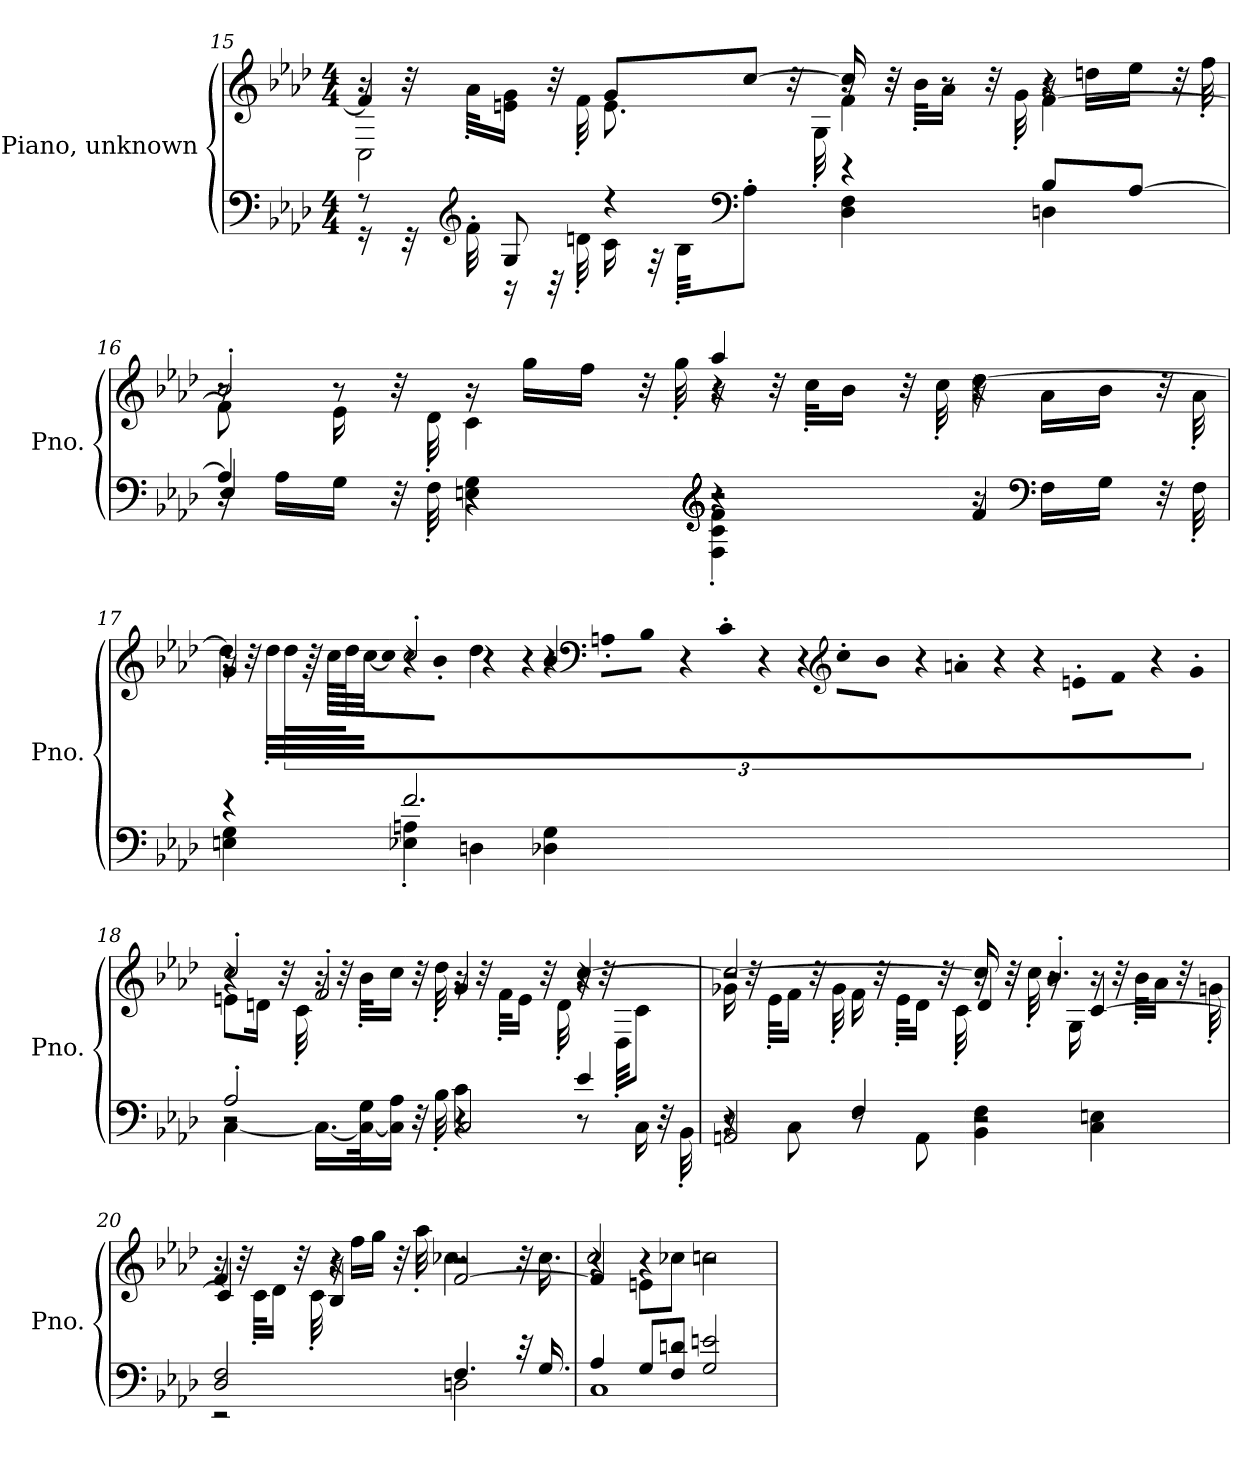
**kern	**kern
*part1	*part1
*staff2	*staff1
*I"Piano, unknown	*
*I'Pno.	*
!!LO:PB:g=z
*clefF4	*clefG2
*k[b-e-a-d-]	*k[b-e-a-d-]
*M4/4	*M4/4
=15	=15
*^	*^
*	*	*	*^
8r	16r	4f/]	16r	2C\
.	32r	.	32r	.
*clefG2	*	*	*	*
.	32f'\	.	32a-'\KLL	.
8G/	16r	.	16en\ 16g\JJ	.
.	32r	.	32r	.
.	32dn'\	.	32f'\	.
4r	16c\	8g/L	8.e\	.
.	32r	.	.	.
.	32B-'\KKL	.	.	.
*clefF4	*	*	*	*
.	8A-'\J	[8cc/J	.	.
.	.	.	32r	.
.	.	.	32G'\	.
4r	4D-\ 4F\	16cc/]	16r	4f\
.	.	16r	32r	.
.	.	.	32b-'\KLL	.
.	.	8r	16a-\JJ	.
.	.	.	32r	.
.	.	.	32g'\	.
8B-/L	4Dn\	4r	16r	[4f\
.	.	.	16ddn\LL	.
[8A-/J	.	.	16ee-\JJ	.
.	.	.	32r	.
.	.	.	32ff'\	.
!!LO:LB:g=z	!!	!!
=16	=16	=16	=16	=16
*	*^	*	*	*
4A-/]	16r	4E-/	2b-'/	8r	8f\]
.	16A-\LL	.	.	.	.
.	16G\JJ	.	.	16e-\	8r
.	32r	.	.	32r	.
.	32F'\	.	.	32d-'\	.
4r	4En\ 4G\	4r	.	16r	4c\
.	.	.	.	16gg\LL	.
.	.	.	.	16ff\JJ	.
.	.	.	.	32r	.
.	.	.	.	32gg'\	.
*clefG2	*	*	*	*	*
4r	4F\' 4c\' 4f\'	2r	4aa-/	16r	4r
.	.	.	.	32r	.
.	.	.	.	32cc'\KLL	.
.	.	.	.	16b-\JJ	.
.	.	.	.	32r	.
.	.	.	.	32cc'\	.
4f/	16r	.	4r	16r	[4dd-\
*clefF4	*	*	*	*	*
.	16F\LL	.	.	16a-\LL	.
.	16G\JJ	.	.	16b-\JJ	.
.	32r	.	.	32r	.
.	32F'\	.	.	32a-'\	.
*	*v	*v	*	*	*
!!LO:LB:g=z	!!	!!
=17	=17	=17	=17	=17
4r	4En\ 4G\	4g/	16r	4dd-\]
.	.	.	32r	.
.	.	.	32dd-'\LLL	.
.	.	.	96dd-\JJJk	.
.	.	.	96r	.
.	.	.	96cc\LLLL	.
*	*	*	*Xbrackettup	*
.	.	.	96dd-\J	.
.	.	.	[48cc\	.
.	.	.	32cc\]	.
.	.	.	32b-'\JJJ	.
2.f/	4E-X\' 4An\'	2cc'/	16r	4r
.	.	.	32r	.
*	*	*clefF4	*	*
.	.	.	32An'\KLL	.
.	.	.	16B-\JJ	.
.	.	.	32r	.
.	.	.	32c'\	.
.	4Dn\	.	16r	4F\
.	.	.	32r	.
*	*	*clefG2	*	*
.	.	.	32cc'\KLL	.
.	.	.	16b-\JJ	.
.	.	.	32r	.
.	.	.	32an'\	.
.	4D-X\ 4G\	4b-/	16r	4r
.	.	.	32r	.
.	.	.	32en'\KLL	.
.	.	.	16f\JJ	.
.	.	.	32r	.
.	.	.	32g'\	.
!!LO:LB:g=z	!!	!!
=18	=18	=18	=18	=18
*	*^	*	*	*
2r	[4C\	2A-'/	2cc'/	8en\L	4r
.	.	.	.	16dn\Jk	.
.	.	.	.	32r	.
.	.	.	.	32c'\	.
.	16.C\LL_	.	.	16r	2f'/
.	.	.	.	32r	.
.	32C\_ 32G\K	.	.	32b-'\KLL	.
.	16C\] 16A-\JJ	.	.	16cc\JJ	.
.	32r	.	.	32r	.
.	32B-'\	.	.	32dd-'\	.
4r	4c\	2C/	4g/	16r	.
.	.	.	.	32r	.
.	.	.	.	32f'\KLL	.
.	.	.	.	16e\JJ	.
.	.	.	.	32r	.
.	.	.	.	32d'\	.
4e-/	8r	.	[4cc/	16r	4r
.	.	.	.	32r	.
.	.	.	.	32D-'\KKL	.
.	16C\	.	.	8c\J	.
.	32r	.	.	.	.
.	32BB-'\	.	.	.	.
!!LO:LB:g=z	!!	!!
=19	=19	=19	=19	=19	=19
4r	8r	2AAn/	2cc/_	16g-X\	2r
.	.	.	.	32r	.
.	.	.	.	32e-'\KLL	.
.	8C\	.	.	16f\JJ	.
.	.	.	.	32r	.
.	.	.	.	32g-'\	.
4F/	8r	.	.	16f\	.
.	.	.	.	32r	.
.	.	.	.	32e-'\KLL	.
.	8AA\	.	.	16d-\JJ	.
.	.	.	.	32r	.
.	.	.	.	32c'\	.
2r	4BB-\ 4F\	2r	16cc/]	16r	4d-/
.	.	.	16r	32r	.
.	.	.	.	32cc'\	.
.	.	.	4.b-'/	16r	.
.	.	.	.	16G\	.
.	4C\ 4En\	.	.	16r	[4c/
.	.	.	.	32r	.
.	.	.	.	32b-'\KLL	.
.	.	.	.	16a-\JJ	.
.	.	.	.	32r	.
.	.	.	.	32gn'\	.
*	*v	*v	*	*	*
=20	=20	=20	=20	=20
2D-/ 2F/	2r	4f/	16r	4c/]
.	.	.	32r	.
.	.	.	32c'\KLL	.
.	.	.	16d-\JJ	.
.	.	.	32r	.
.	.	.	32c'\	.
.	.	4B-/	16r	4r
.	.	.	16ff\LL	.
.	.	.	16gg\JJ	.
.	.	.	32r	.
.	.	.	32aa-'\	.
4.F/	2Dn\	[2f/	4.cc-X\	2r
32r	.	.	32r	.
16.G/	.	.	16.cc-\	.
!!LO:LB:g=z	!!	!!
=21	=21	=21	=21	=21
4A-/	1C	4f/]	4r	2cc/
8G/L	.	4r	8en\L	.
8F/ 8dn/J	.	.	8cc-X\J	.
2G/ 2en/	.	2r	2ccn\	2r
*v	*v	*	*	*
*	*v	*v	*v
=	=
*-	*-
